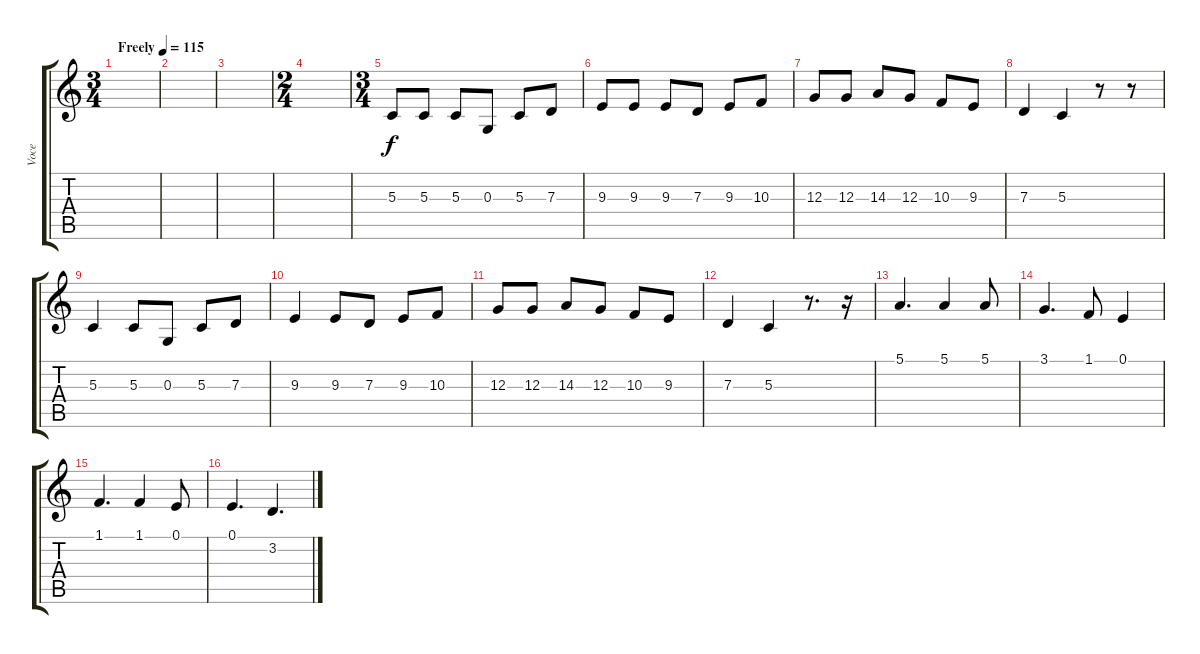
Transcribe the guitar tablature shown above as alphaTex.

\track ("Voce" "Voce") {instrument oboe}
\staff {score tabs}
\tuning (E4 B3 G3 D3 A2 E2) {hide}
\ts (3 4)
\tempo (115 "Freely")
\clef g2
\ks c
|
|
|
\ts (2 4)
|
\ts (3 4)
5.3.8 5.3.8 5.3.8 0.3.8 5.3.8 7.3.8 |
9.3.8 9.3.8 9.3.8 7.3.8 9.3.8 10.3.8 |
12.3.8 12.3.8 14.3.8 12.3.8 10.3.8 9.3.8 |
7.3.4 5.3.4 r.8 r.8 |
5.3.4 5.3.8 0.3.8 5.3.8 7.3.8 |
9.3.4 9.3.8 7.3.8 9.3.8 10.3.8 |
12.3.8 12.3.8 14.3.8 12.3.8 10.3.8 9.3.8 |
7.3.4 5.3.4 r.8{d} r.16 |
5.1.4{d} 5.1.4 5.1.8 |
3.1.4{d} 1.1.8 0.1.4 |
1.1.4{d} 1.1.4 0.1.8 |
0.1.4{d} 3.2.4{d}
